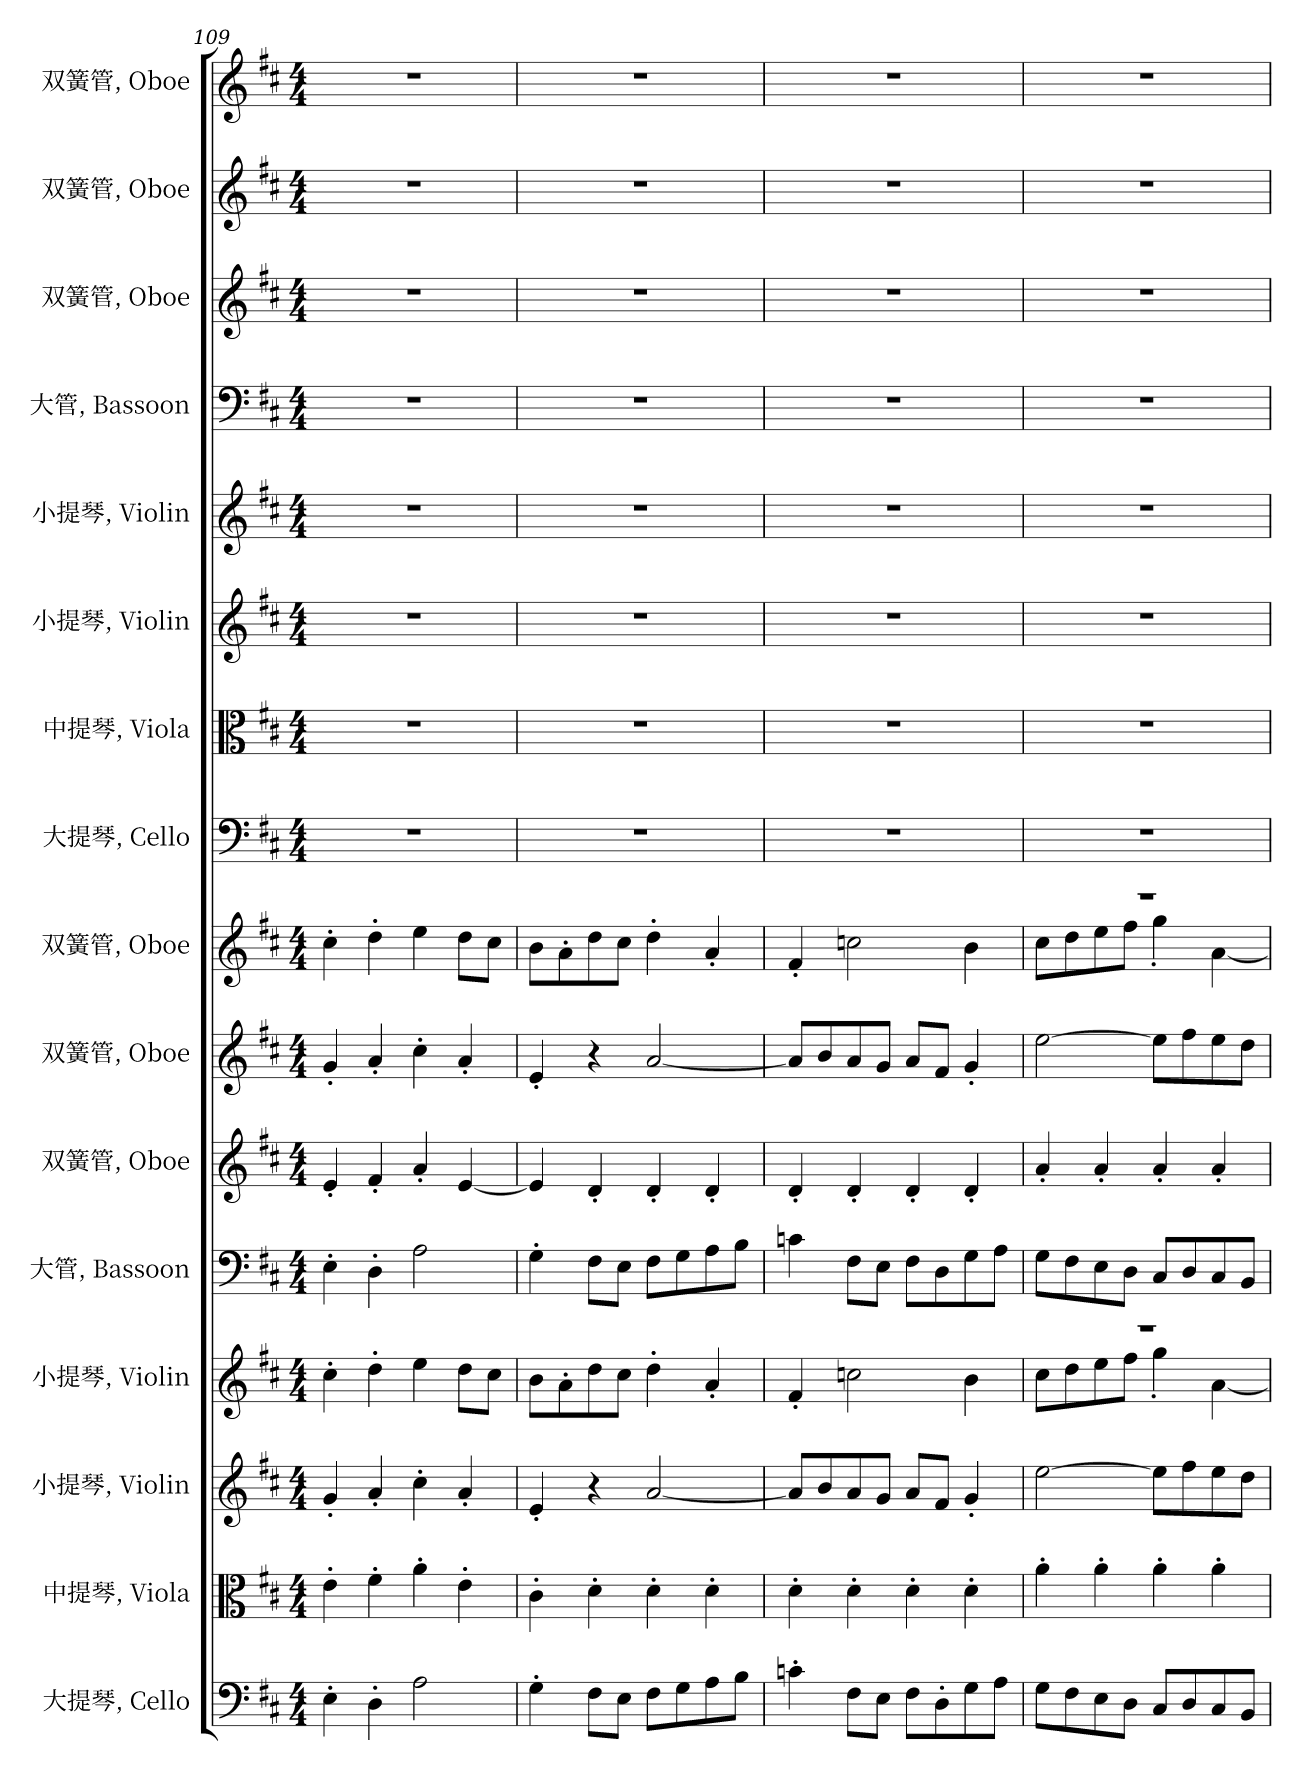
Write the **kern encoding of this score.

**kern	**kern	**kern	**kern	**kern	**kern	**kern	**kern	**kern	**kern	**kern	**kern	**kern	**kern	**kern	**kern
*part16	*part15	*part14	*part13	*part12	*part11	*part10	*part9	*part8	*part7	*part6	*part5	*part4	*part3	*part2	*part1
*staff16	*staff15	*staff14	*staff13	*staff12	*staff11	*staff10	*staff9	*staff8	*staff7	*staff6	*staff5	*staff4	*staff3	*staff2	*staff1
*I"大提琴, Cello	*I"中提琴, Viola	*I"小提琴, Violin	*I"小提琴, Violin	*I"大管, Bassoon	*I"双簧管, Oboe	*I"双簧管, Oboe	*I"双簧管, Oboe	*I"大提琴, Cello	*I"中提琴, Viola	*I"小提琴, Violin	*I"小提琴, Violin	*I"大管, Bassoon	*I"双簧管, Oboe	*I"双簧管, Oboe	*I"双簧管, Oboe
*	*I'Vla.	*I'Vln.	*I'Vln.	*I'Bsn.	*I'Ob.	*I'Ob.	*I'Ob.	*	*I'Vla.	*I'Vln.	*I'Vln.	*I'Bsn.	*I'Ob.	*I'Ob.	*I'Ob.
*clefF4	*clefC3	*clefG2	*clefG2	*clefF4	*clefG2	*clefG2	*clefG2	*clefF4	*clefC3	*clefG2	*clefG2	*clefF4	*clefG2	*clefG2	*clefG2
*k[f#c#]	*k[f#c#]	*k[f#c#]	*k[f#c#]	*k[f#c#]	*k[f#c#]	*k[f#c#]	*k[f#c#]	*k[f#c#]	*k[f#c#]	*k[f#c#]	*k[f#c#]	*k[f#c#]	*k[f#c#]	*k[f#c#]	*k[f#c#]
*M4/4	*M4/4	*M4/4	*M4/4	*M4/4	*M4/4	*M4/4	*M4/4	*M4/4	*M4/4	*M4/4	*M4/4	*M4/4	*M4/4	*M4/4	*M4/4
=109	=109	=109	=109	=109	=109	=109	=109	=109	=109	=109	=109	=109	=109	=109	=109
4E'\	4e'\	4g'/	4cc#'\	4E'\	4e'/	4g'/	4cc#'\	1r	1r	1r	1r	1r	1r	1r	1r
4D'\	4f#'\	4a'/	4dd'\	4D'\	4f#'/	4a'/	4dd'\	.	.	.	.	.	.	.	.
2A\	4a'\	4cc#'\	4ee\	2A\	4a'/	4cc#'\	4ee\	.	.	.	.	.	.	.	.
.	4e'\	4a'/	8dd\L	.	[4e/	4a'/	8dd\L	.	.	.	.	.	.	.	.
.	.	.	8cc#\J	.	.	.	8cc#\J	.	.	.	.	.	.	.	.
=110	=110	=110	=110	=110	=110	=110	=110	=110	=110	=110	=110	=110	=110	=110	=110
4G'\	4c#'\	4e'/	8b\L	4G'\	4e/]	4e'/	8b\L	1r	1r	1r	1r	1r	1r	1r	1r
.	.	.	8a'\	.	.	.	8a'\	.	.	.	.	.	.	.	.
8F#\L	4d'\	4r	8dd\	8F#\L	4d'/	4r	8dd\	.	.	.	.	.	.	.	.
8E\J	.	.	8cc#\J	8E\J	.	.	8cc#\J	.	.	.	.	.	.	.	.
8F#\L	4d'\	[2a/	4dd'\	8F#\L	4d'/	[2a/	4dd'\	.	.	.	.	.	.	.	.
8G\	.	.	.	8G\	.	.	.	.	.	.	.	.	.	.	.
8A\	4d'\	.	4a'/	8A\	4d'/	.	4a'/	.	.	.	.	.	.	.	.
8B\J	.	.	.	8B\J	.	.	.	.	.	.	.	.	.	.	.
!!LO:PB:g=z
=111	=111	=111	=111	=111	=111	=111	=111	=111	=111	=111	=111	=111	=111	=111	=111
4cn'\	4d'\	8a/L]	4f#'/	4cn\	4d'/	8a/L]	4f#'/	1r	1r	1r	1r	1r	1r	1r	1r
.	.	8b/	.	.	.	8b/	.	.	.	.	.	.	.	.	.
8F#\L	4d'\	8a/	2ccn\	8F#\L	4d'/	8a/	2ccn\	.	.	.	.	.	.	.	.
8E\J	.	8g/J	.	8E\J	.	8g/J	.	.	.	.	.	.	.	.	.
8F#\L	4d'\	8a/L	.	8F#\L	4d'/	8a/L	.	.	.	.	.	.	.	.	.
8D'\	.	8f#/J	.	8D\	.	8f#/J	.	.	.	.	.	.	.	.	.
8G\	4d'\	4g'/	4b\	8G\	4d'/	4g'/	4b\	.	.	.	.	.	.	.	.
8A\J	.	.	.	8A\J	.	.	.	.	.	.	.	.	.	.	.
=112	=112	=112	=112	=112	=112	=112	=112	=112	=112	=112	=112	=112	=112	=112	=112
*	*	*	*^	*	*	*	*^	*	*	*	*	*	*	*	*
8G\L	4a'\	[2ee\	1r	8cc#\L	8G\L	4a'/	[2ee\	1r	8cc#\L	1r	1r	1r	1r	1r	1r	1r	1r
8F#\	.	.	.	8dd\	8F#\	.	.	.	8dd\	.	.	.	.	.	.	.	.
8E\	4a'\	.	.	8ee\	8E\	4a'/	.	.	8ee\	.	.	.	.	.	.	.	.
8D\J	.	.	.	8ff#\J	8D\J	.	.	.	8ff#\J	.	.	.	.	.	.	.	.
8C#/L	4a'\	8ee\L]	.	4gg'\	8C#/L	4a'/	8ee\L]	.	4gg'\	.	.	.	.	.	.	.	.
8D/	.	8ff#\	.	.	8D/	.	8ff#\	.	.	.	.	.	.	.	.	.	.
8C#/	4a'\	8ee\	.	[4a\	8C#/	4a'/	8ee\	.	[4a\	.	.	.	.	.	.	.	.
8BB/J	.	8dd\J	.	.	8BB/J	.	8dd\J	.	.	.	.	.	.	.	.	.	.
*	*	*	*v	*v	*	*	*	*v	*v	*	*	*	*	*	*	*	*
=	=	=	=	=	=	=	=	=	=	=	=	=	=	=	=
*-	*-	*-	*-	*-	*-	*-	*-	*-	*-	*-	*-	*-	*-	*-	*-
